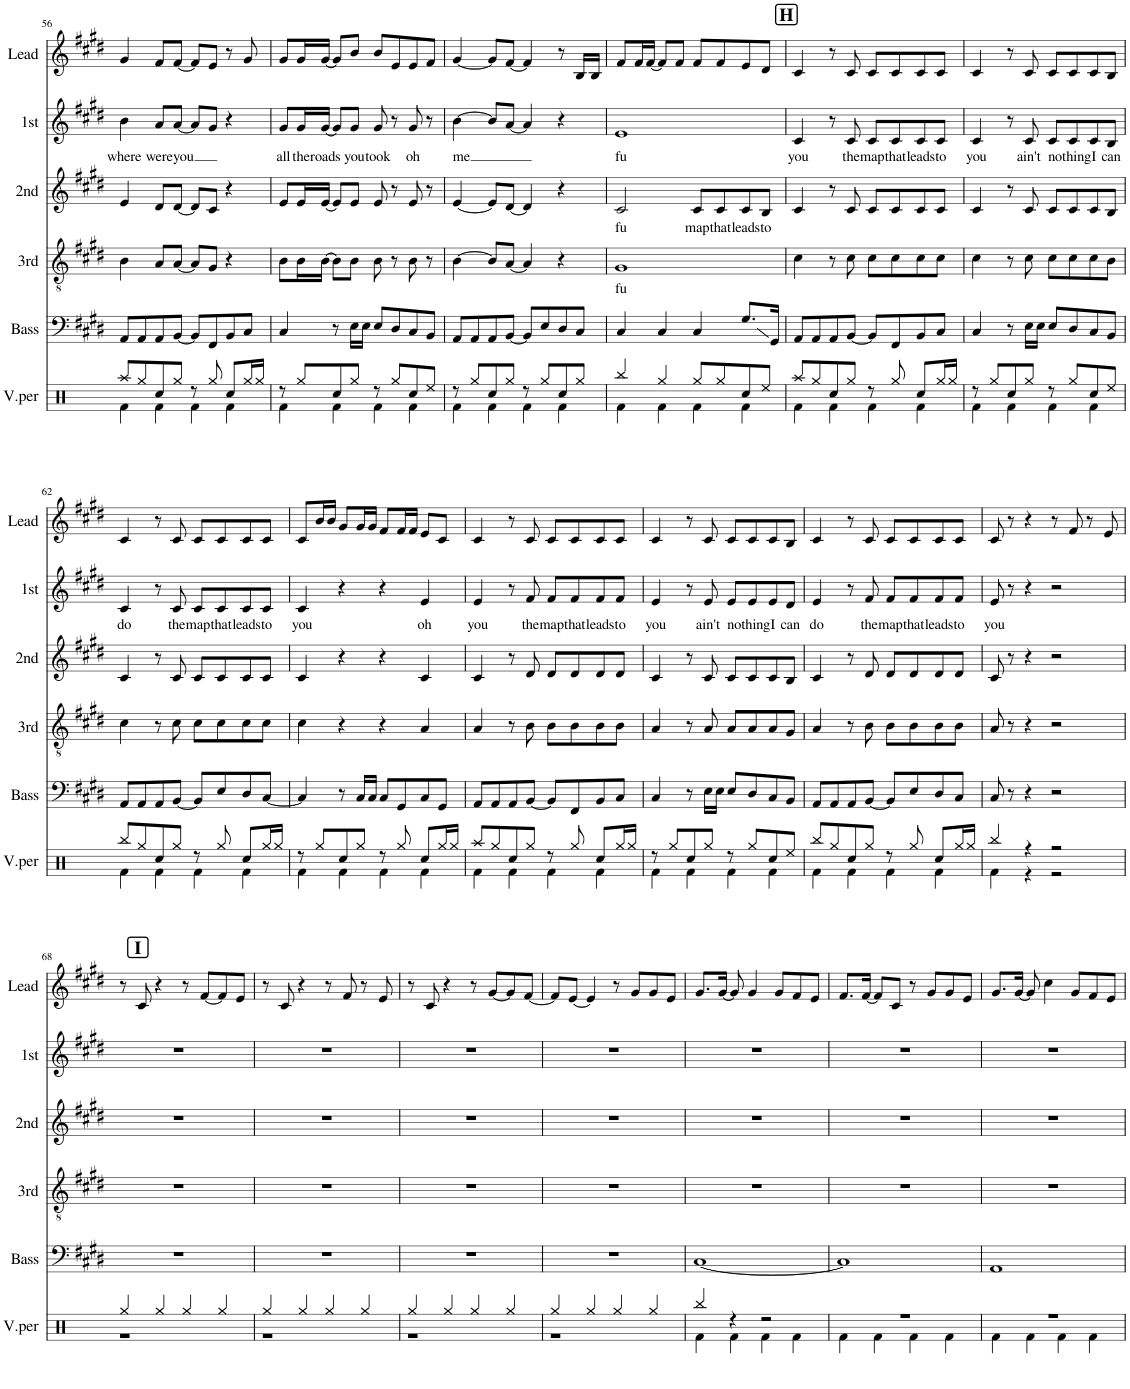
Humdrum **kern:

**kern	**kern	**kern	**text	**kern	**text	**kern	**text	**kern
*part6	*part5	*part4	*part4	*part3	*part3	*part2	*part2	*part1
*staff6	*staff5	*staff4	*staff4	*staff3	*staff3	*staff2	*staff2	*staff1
*I"V.per	*I"Bass	*I"3rd	*	*I"2nd	*	*I"1st	*	*I"Lead
*I'V.per	*I'Bass	*I'3rd	*	*I'2nd	*	*I'1st	*	*I'Lead
!!LO:PB:g=z
*clefX	*clefF4	*clefGv2	*	*clefG2	*	*clefG2	*	*clefG2
*k[]	*k[f#c#g#d#]	*k[f#c#g#d#]	*	*k[f#c#g#d#]	*	*k[f#c#g#d#]	*	*k[f#c#g#d#]
*M4/4	*M4/4	*M4/4	*	*M4/4	*	*M4/4	*	*M4/4
=56	=56	=56	=56	=56	=56	=56	=56	=56
*^	*	*	*	*	*	*	*	*
!	!	!	!	!	!	!	!	!LO:LY:b	!
8Raa/L	4Rf\	8AA/L	4B\	.	4e/	.	4b\	where	4g#/
8Rgg/	.	8AA/	.	.	.	.	.	.	.
!	!	!	!	!	!	!	!	!LO:LY:b	!
8Rcc/	4Rf\	8AA/	8A/L	.	8d#/L	.	8a/L	were	8f#/L
!	!	!	!	!	!	!	!	!LO:LY:b	!
8Rgg/J	.	[8BB/J	[8A/J	.	[8d#/J	.	[8a/J	you	[8f#/J
8r	4Rf\	8BB/L]	8A/L]	.	8d#/L]	.	8a/L]	.	8f#/L]
8Rgg/	.	8FF#/	8G#/J	.	8c#/J	.	8g#/J	.	8e/J
8Rcc/L	4Rf\	8BB/	4r	.	4r	.	4r	.	8r
16Rgg/L	.	8C#/J	.	.	.	.	.	.	8g#/
16Rgg/JJ	.	.	.	.	.	.	.	.	.
=57	=57	=57	=57	=57	=57	=57	=57	=57	=57
!	!	!	!	!	!	!	!	!LO:LY:b	!
8r	4Rf\	4C#/	8B\L	.	8e/L	.	8g#/L	all	8g#/L
!	!	!	!	!	!	!	!	!LO:LY:b	!
8Rgg/L	.	.	16B\L	.	16e/L	.	16g#/L	the	16g#/L
!	!	!	!	!	!	!	!	!LO:LY:b	!
.	.	.	[16B\JJ	.	[16e/JJ	.	[16g#/JJ	roads	[16g#/JJ
8Rcc/	4Rf\	8r	8B\L]	.	8e/L]	.	8g#/L]	.	8g#/L]
!	!	!	!	!	!	!	!	!LO:LY:b	!
8Rgg/J	.	16E\LL	8B\J	.	8e/J	.	8g#/J	you	8b/J
.	.	16E\JJ	.	.	.	.	.	.	.
!	!	!	!	!	!	!	!	!LO:LY:b	!
8r	4Rf\	8E/L	8B\	.	8e/	.	8g#/	took	8b/L
8Rgg/L	.	8D#/	8r	.	8r	.	8r	.	8e/
!	!	!	!	!	!	!	!	!LO:LY:b	!
8Rcc/	4Rf\	8C#/	8B\	.	8e/	.	8g#/	oh	8e/
8Ree/J	.	8BB/J	8r	.	8r	.	8r	.	8f#/J
=58	=58	=58	=58	=58	=58	=58	=58	=58	=58
!	!	!	!	!	!	!	!	!LO:LY:b	!
8r	4Rf\	8AA/L	[4B\	.	[4e/	.	[4b\	me	[4g#/
8Rgg/L	.	8AA/	.	.	.	.	.	.	.
8Rcc/	4Rf\	8AA/	8B/L]	.	8e/L]	.	8b/L]	.	8g#/L]
8Rgg/J	.	[8BB/J	[8A/J	.	[8d#/J	.	[8a/J	.	[8f#/J
8r	4Rf\	8BB/L]	4A/]	.	4d#/]	.	4a/]	.	4f#/]
8Rgg/L	.	8E/	.	.	.	.	.	.	.
8Rcc/	4Rf\	8D#/	4r	.	4r	.	4r	.	8r
8Rgg/J	.	8C#/J	.	.	.	.	.	.	16B/LL
.	.	.	.	.	.	.	.	.	16B/JJ
=59	=59	=59	=59	=59	=59	=59	=59	=59	=59
!	!	!	!	!LO:LY:b	!	!LO:LY:b	!	!LO:LY:b	!
4Rbb/	4Rf\	4C#/	1G#	fu	2c#/	fu	1e	fu	8f#/L
.	.	.	.	.	.	.	.	.	16f#/L
.	.	.	.	.	.	.	.	.	[16f#/JJ
4Rgg/	4Rf\	4C#/	.	.	.	.	.	.	8f#/L]
.	.	.	.	.	.	.	.	.	8f#/J
!	!	!	!	!	!	!LO:LY:b	!	!	!
8Rgg/L	4Rf\	4C#/	.	.	8c#/L	map	.	.	8f#/L
!	!	!	!	!	!	!LO:LY:b	!	!	!
8Rgg/	.	.	.	.	8c#/	that	.	.	8f#/
!	!	!	!	!	!	!LO:LY:b	!	!	!
8Rcc/	4Rf\	8.G#/L	.	.	8c#/	leads	.	.	8e/
!	!	!	!	!	!	!LO:LY:b	!	!	!
8Ree/J	.	.	.	.	8B/J	to	.	.	8d#/J
.	.	16GG#/Jk	.	.	.	.	.	.	.
!!LO:REH:place=s1:a:B:cj:fs=14:t=H
=60	=60	=60	=60	=60	=60	=60	=60	=60	=60
!	!	!	!	!	!	!	!	!LO:LY:b	!
8Raa/L	4Rf\	8AA/L	4c#\	.	4c#/	.	4c#/	you	4c#/
8Rgg/	.	8AA/	.	.	.	.	.	.	.
8Rcc/	4Rf\	8AA/	8r	.	8r	.	8r	.	8r
!	!	!	!	!	!	!	!	!LO:LY:b	!
8Rgg/J	.	[8BB/J	8c#\	.	8c#/	.	8c#/	the	8c#/
!	!	!	!	!	!	!	!	!LO:LY:b	!
8r	4Rf\	8BB/L]	8c#\L	.	8c#/L	.	8c#/L	map	8c#/L
!	!	!	!	!	!	!	!	!LO:LY:b	!
8Rgg/	.	8FF#/	8c#\	.	8c#/	.	8c#/	that	8c#/
!	!	!	!	!	!	!	!	!LO:LY:b	!
8Rcc/L	4Rf\	8BB/	8c#\	.	8c#/	.	8c#/	leads	8c#/
!	!	!	!	!	!	!	!	!LO:LY:b	!
16Rgg/L	.	8C#/J	8c#\J	.	8c#/J	.	8c#/J	to	8c#/J
16Rgg/JJ	.	.	.	.	.	.	.	.	.
=61	=61	=61	=61	=61	=61	=61	=61	=61	=61
!	!	!	!	!	!	!	!	!LO:LY:b	!
8r	4Rf\	4C#/	4c#\	.	4c#/	.	4c#/	you	4c#/
8Rgg/L	.	.	.	.	.	.	.	.	.
8Rcc/	4Rf\	8r	8r	.	8r	.	8r	.	8r
!	!	!	!	!	!	!	!	!LO:LY:b	!
8Rgg/J	.	16E\LL	8c#\	.	8c#/	.	8c#/	ain't	8c#/
.	.	16E\JJ	.	.	.	.	.	.	.
!	!	!	!	!	!	!	!	!LO:LY:b	!
8r	4Rf\	8E/L	8c#\L	.	8c#/L	.	8c#/L	nothing	8c#/L
8Rgg/L	.	8D#/	8c#\	.	8c#/	.	8c#/	.	8c#/
!	!	!	!	!	!	!	!	!LO:LY:b	!
8Rcc/	4Rf\	8C#/	8c#\	.	8c#/	.	8c#/	I	8c#/
!	!	!	!	!	!	!	!	!LO:LY:b	!
8Ree/J	.	8BB/J	8B\J	.	8B/J	.	8B/J	can	8B/J
!!LO:LB:g=z
=62	=62	=62	=62	=62	=62	=62	=62	=62	=62
!	!	!	!	!	!	!	!	!LO:LY:b	!
8Rbb/L	4Rf\	8AA/L	4c#\	.	4c#/	.	4c#/	do	4c#/
8Rgg/	.	8AA/	.	.	.	.	.	.	.
8Rcc/	4Rf\	8AA/	8r	.	8r	.	8r	.	8r
!	!	!	!	!	!	!	!	!LO:LY:b	!
8Rgg/J	.	[8BB/J	8c#\	.	8c#/	.	8c#/	the	8c#/
!	!	!	!	!	!	!	!	!LO:LY:b	!
8r	4Rf\	8BB/L]	8c#\L	.	8c#/L	.	8c#/L	map	8c#/L
!	!	!	!	!	!	!	!	!LO:LY:b	!
8Rgg/	.	8E/	8c#\	.	8c#/	.	8c#/	that	8c#/
!	!	!	!	!	!	!	!	!LO:LY:b	!
8Rcc/L	4Rf\	8D#/	8c#\	.	8c#/	.	8c#/	leads	8c#/
!	!	!	!	!	!	!	!	!LO:LY:b	!
16Rgg/L	.	[8C#/J	8c#\J	.	8c#/J	.	8c#/J	to	8c#/J
16Rgg/JJ	.	.	.	.	.	.	.	.	.
=63	=63	=63	=63	=63	=63	=63	=63	=63	=63
!	!	!	!	!	!	!	!	!LO:LY:b	!
8r	4Rf\	4C#/]	4c#\	.	4c#/	.	4c#/	you	8c#/L
8Rgg/L	.	.	.	.	.	.	.	.	16b/L
.	.	.	.	.	.	.	.	.	16b/JJ
8Rcc/	4Rf\	8r	4r	.	4r	.	4r	.	8g#/L
8Rgg/J	.	16C#/LL	.	.	.	.	.	.	16g#/L
.	.	16C#/JJ	.	.	.	.	.	.	16g#/JJ
8r	4Rf\	8C#/L	4r	.	4r	.	4r	.	8f#/L
8Rgg/	.	8GG#/	.	.	.	.	.	.	16f#/L
.	.	.	.	.	.	.	.	.	16f#/JJ
!	!	!	!	!	!	!	!	!LO:LY:b	!
8Rcc/L	4Rf\	8C#/	4A/	.	4c#/	.	4e/	oh	8e/L
16Rgg/L	.	8GG#/J	.	.	.	.	.	.	8c#/J
16Rgg/JJ	.	.	.	.	.	.	.	.	.
=64	=64	=64	=64	=64	=64	=64	=64	=64	=64
!	!	!	!	!	!	!	!	!LO:LY:b	!
8Raa/L	4Rf\	8AA/L	4A/	.	4c#/	.	4e/	you	4c#/
8Rgg/	.	8AA/	.	.	.	.	.	.	.
8Rcc/	4Rf\	8AA/	8r	.	8r	.	8r	.	8r
!	!	!	!	!	!	!	!	!LO:LY:b	!
8Rgg/J	.	[8BB/J	8B\	.	8d#/	.	8f#/	the	8c#/
!	!	!	!	!	!	!	!	!LO:LY:b	!
8r	4Rf\	8BB/L]	8B\L	.	8d#/L	.	8f#/L	map	8c#/L
!	!	!	!	!	!	!	!	!LO:LY:b	!
8Rgg/	.	8FF#/	8B\	.	8d#/	.	8f#/	that	8c#/
!	!	!	!	!	!	!	!	!LO:LY:b	!
8Rcc/L	4Rf\	8BB/	8B\	.	8d#/	.	8f#/	leads	8c#/
!	!	!	!	!	!	!	!	!LO:LY:b	!
16Rgg/L	.	8C#/J	8B\J	.	8d#/J	.	8f#/J	to	8c#/J
16Rgg/JJ	.	.	.	.	.	.	.	.	.
=65	=65	=65	=65	=65	=65	=65	=65	=65	=65
!	!	!	!	!	!	!	!	!LO:LY:b	!
8r	4Rf\	4C#/	4A/	.	4c#/	.	4e/	you	4c#/
8Rgg/L	.	.	.	.	.	.	.	.	.
8Rcc/	4Rf\	8r	8r	.	8r	.	8r	.	8r
!	!	!	!	!	!	!	!	!LO:LY:b	!
8Rgg/J	.	16E\LL	8A/	.	8c#/	.	8e/	ain't	8c#/
.	.	16E\JJ	.	.	.	.	.	.	.
!	!	!	!	!	!	!	!	!LO:LY:b	!
8r	4Rf\	8E/L	8A/L	.	8c#/L	.	8e/L	nothing	8c#/L
8Rgg/L	.	8D#/	8A/	.	8c#/	.	8e/	.	8c#/
!	!	!	!	!	!	!	!	!LO:LY:b	!
8Rcc/	4Rf\	8C#/	8A/	.	8c#/	.	8e/	I	8c#/
!	!	!	!	!	!	!	!	!LO:LY:b	!
8Ree/J	.	8BB/J	8G#/J	.	8B/J	.	8d#/J	can	8B/J
=66	=66	=66	=66	=66	=66	=66	=66	=66	=66
!	!	!	!	!	!	!	!	!LO:LY:b	!
8Rbb/L	4Rf\	8AA/L	4A/	.	4c#/	.	4e/	do	4c#/
8Rgg/	.	8AA/	.	.	.	.	.	.	.
8Rcc/	4Rf\	8AA/	8r	.	8r	.	8r	.	8r
!	!	!	!	!	!	!	!	!LO:LY:b	!
8Rgg/J	.	[8BB/J	8B\	.	8d#/	.	8f#/	the	8c#/
!	!	!	!	!	!	!	!	!LO:LY:b	!
8r	4Rf\	8BB/L]	8B\L	.	8d#/L	.	8f#/L	map	8c#/L
!	!	!	!	!	!	!	!	!LO:LY:b	!
8Rgg/	.	8E/	8B\	.	8d#/	.	8f#/	that	8c#/
!	!	!	!	!	!	!	!	!LO:LY:b	!
8Rcc/L	4Rf\	8D#/	8B\	.	8d#/	.	8f#/	leads	8c#/
!	!	!	!	!	!	!	!	!LO:LY:b	!
16Rgg/L	.	8C#/J	8B\J	.	8d#/J	.	8f#/J	to	8c#/J
16Rgg/JJ	.	.	.	.	.	.	.	.	.
=67	=67	=67	=67	=67	=67	=67	=67	=67	=67
!	!	!	!	!	!	!	!	!LO:LY:b	!
4Rbb/	4Rf\	8C#/	8A/	.	8c#/	.	8e/	you	8c#/
.	.	8r	8r	.	8r	.	8r	.	8r
4r	4r	4r	4r	.	4r	.	4r	.	4r
2r	2r	2r	2r	.	2r	.	2r	.	8r
.	.	.	.	.	.	.	.	.	8f#/
.	.	.	.	.	.	.	.	.	8r
.	.	.	.	.	.	.	.	.	8e/
!!LO:LB:g=z
!!LO:REH:place=s1:a:B:cj:fs=14:t=I:qo=0.5
=68	=68	=68	=68	=68	=68	=68	=68	=68	=68
4Rgg/	1r	1r	1r	.	1r	.	1r	.	8r
.	.	.	.	.	.	.	.	.	8c#/
4Rgg/	.	.	.	.	.	.	.	.	4r
4Rgg/	.	.	.	.	.	.	.	.	8r
.	.	.	.	.	.	.	.	.	[8f#/L
4Rgg/	.	.	.	.	.	.	.	.	8f#/]
.	.	.	.	.	.	.	.	.	8e/J
=69	=69	=69	=69	=69	=69	=69	=69	=69	=69
4Rgg/	1r	1r	1r	.	1r	.	1r	.	8r
.	.	.	.	.	.	.	.	.	8c#/
4Rgg/	.	.	.	.	.	.	.	.	4r
4Rgg/	.	.	.	.	.	.	.	.	8r
.	.	.	.	.	.	.	.	.	8f#/
4Rgg/	.	.	.	.	.	.	.	.	8r
.	.	.	.	.	.	.	.	.	8e/
=70	=70	=70	=70	=70	=70	=70	=70	=70	=70
4Rgg/	1r	1r	1r	.	1r	.	1r	.	8r
.	.	.	.	.	.	.	.	.	8c#/
4Rgg/	.	.	.	.	.	.	.	.	4r
4Rgg/	.	.	.	.	.	.	.	.	8r
.	.	.	.	.	.	.	.	.	[8g#/L
4Rgg/	.	.	.	.	.	.	.	.	8g#/]
.	.	.	.	.	.	.	.	.	[8f#/J
=71	=71	=71	=71	=71	=71	=71	=71	=71	=71
4Rgg/	1r	1r	1r	.	1r	.	1r	.	8f#/L]
.	.	.	.	.	.	.	.	.	[8e/J
4Rgg/	.	.	.	.	.	.	.	.	4e/]
4Rgg/	.	.	.	.	.	.	.	.	8r
.	.	.	.	.	.	.	.	.	8g#/L
4Rgg/	.	.	.	.	.	.	.	.	8g#/
.	.	.	.	.	.	.	.	.	8e/J
=72	=72	=72	=72	=72	=72	=72	=72	=72	=72
4Rbb/	4Rf\	[1C#	1r	.	1r	.	1r	.	8.g#/L
.	.	.	.	.	.	.	.	.	[16g#/Jk
4r	4Rf\	.	.	.	.	.	.	.	8g#/]
.	.	.	.	.	.	.	.	.	4g#/
2r	4Rf\	.	.	.	.	.	.	.	.
.	.	.	.	.	.	.	.	.	8g#/L
.	4Rf\	.	.	.	.	.	.	.	8f#/
.	.	.	.	.	.	.	.	.	8e/J
=73	=73	=73	=73	=73	=73	=73	=73	=73	=73
1r	4Rf\	1C#]	1r	.	1r	.	1r	.	8.f#/L
.	.	.	.	.	.	.	.	.	[16f#/Jk
.	4Rf\	.	.	.	.	.	.	.	8f#/L]
.	.	.	.	.	.	.	.	.	8c#/J
.	4Rf\	.	.	.	.	.	.	.	8r
.	.	.	.	.	.	.	.	.	8g#/L
.	4Rf\	.	.	.	.	.	.	.	8g#/
.	.	.	.	.	.	.	.	.	8e/J
=74	=74	=74	=74	=74	=74	=74	=74	=74	=74
1r	4Rf\	1AA	1r	.	1r	.	1r	.	8.g#/L
.	.	.	.	.	.	.	.	.	[16g#/Jk
.	4Rf\	.	.	.	.	.	.	.	8g#/]
.	.	.	.	.	.	.	.	.	4cc#\
.	4Rf\	.	.	.	.	.	.	.	.
.	.	.	.	.	.	.	.	.	8g#/L
.	4Rf\	.	.	.	.	.	.	.	8f#/
.	.	.	.	.	.	.	.	.	8e/J
*v	*v	*	*	*	*	*	*	*	*
=	=	=	=	=	=	=	=	=
*-	*-	*-	*-	*-	*-	*-	*-	*-
